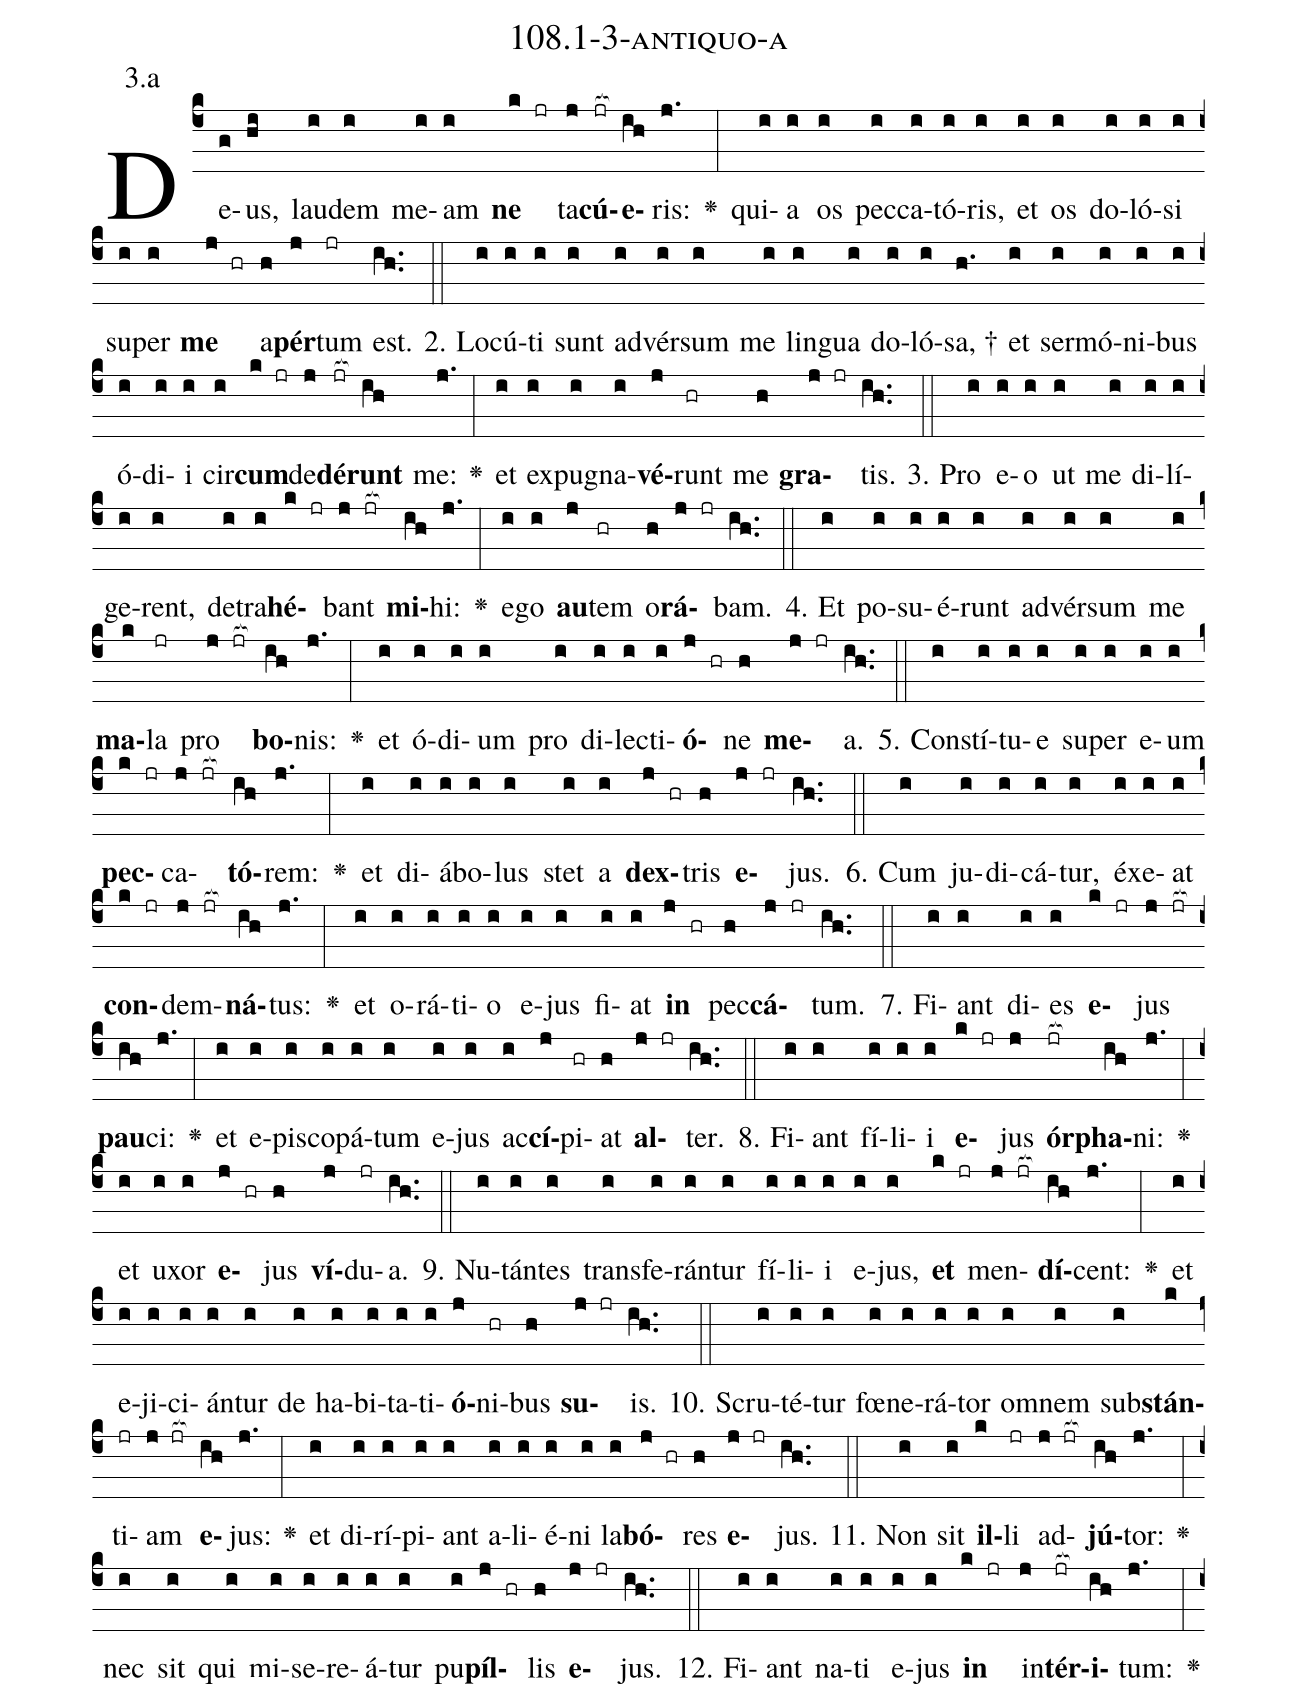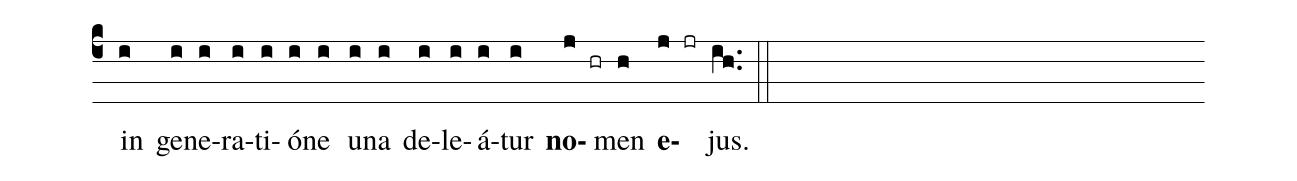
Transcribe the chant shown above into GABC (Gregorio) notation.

name: 108.1-3-antiquo-a;
annotation: 3.a;
%%
(c4)De(g)us,(hi) lau(i)dem(i) me(i)am(i) <b>ne</b>(k jr) ta(j)<b>cú</b>(jr[ocb:1{])<b>e</b>(ih[ocb:0}])ris:(j.) <v>\greheightstar</v>(:) qui(i)a(i) os(i) pec(i)ca(i)tó(i)ris,(i) et(i) os(i) do(i)ló(i)si(i) su(i)per(i) <b>me</b>(j hr) a(h)<b>pér</b>(j)tum(jr) est.(ih..) (::)
2. Lo(i)cú(i)ti(i) sunt(i) ad(i)vér(i)sum(i) me(i) lin(i)gua(i) do(i)ló(i)sa, †(h.) et(i) ser(i)mó(i)ni(i)bus(i) ó(i)di(i)i(i) cir(i)<b>cum</b>(k jr)de(j)<b>dé</b>(jr[ocb:1{])<b>runt</b>(ih[ocb:0}]) me:(j.) <v>\greheightstar</v>(:) et(i) ex(i)pu(i)gna(i)<b>vé</b>(j)runt(hr) me(h) <b>gra</b>(j jr)tis.(ih..) (::)
3. Pro(i) e(i)o(i) ut(i) me(i) di(i)lí(i)ge(i)rent,(i) de(i)tra(i)<b>hé</b>(k jr)bant(j jr[ocb:1{]) <b>mi</b>(ih[ocb:0}])hi:(j.) <v>\greheightstar</v>(:) e(i)go(i) <b>au</b>(j)tem(hr) o(h)<b>rá</b>(j jr)bam.(ih..) (::)
4. Et(i) po(i)su(i)é(i)runt(i) ad(i)vér(i)sum(i) me(i) <b>ma</b>(k)la(jr) pro(j jr[ocb:1{]) <b>bo</b>(ih[ocb:0}])nis:(j.) <v>\greheightstar</v>(:) et(i) ó(i)di(i)um(i) pro(i) di(i)lec(i)ti(i)<b>ó</b>(j hr)ne(h) <b>me</b>(j jr)a.(ih..) (::)
5. Con(i)stí(i)tu(i)e(i) su(i)per(i) e(i)um(i) <b>pec</b>(k jr)ca(j jr[ocb:1{])<b>tó</b>(ih[ocb:0}])rem:(j.) <v>\greheightstar</v>(:) et(i) di(i)á(i)bo(i)lus(i) stet(i) a(i) <b>dex</b>(j hr)tris(h) <b>e</b>(j jr)jus.(ih..) (::)
6. Cum(i) ju(i)di(i)cá(i)tur,(i) éx(i)e(i)at(i) <b>con</b>(k jr)dem(j jr[ocb:1{])<b>ná</b>(ih[ocb:0}])tus:(j.) <v>\greheightstar</v>(:) et(i) o(i)rá(i)ti(i)o(i) e(i)jus(i) fi(i)at(i) <b>in</b>(j hr) pec(h)<b>cá</b>(j jr)tum.(ih..) (::)
7. Fi(i)ant(i) di(i)es(i) <b>e</b>(k jr)jus(j jr[ocb:1{]) <b>pau</b>(ih[ocb:0}])ci:(j.) <v>\greheightstar</v>(:) et(i) e(i)pis(i)co(i)pá(i)tum(i) e(i)jus(i) ac(i)<b>cí</b>(j)pi(hr)at(h) <b>al</b>(j jr)ter.(ih..) (::)
8. Fi(i)ant(i) fí(i)li(i)i(i) <b>e</b>(k jr)jus(j) <b>ór</b>(jr[ocb:1{])<b>pha</b>(ih[ocb:0}])ni:(j.) <v>\greheightstar</v>(:) et(i) u(i)xor(i) <b>e</b>(j hr)jus(h) <b>ví</b>(j)du(jr)a.(ih..) (::)
9. Nu(i)tán(i)tes(i) trans(i)fe(i)rán(i)tur(i) fí(i)li(i)i(i) e(i)jus,(i) <b>et</b>(k jr) men(j jr[ocb:1{])<b>dí</b>(ih[ocb:0}])cent:(j.) <v>\greheightstar</v>(:) et(i) e(i)ji(i)ci(i)án(i)tur(i) de(i) ha(i)bi(i)ta(i)ti(i)<b>ó</b>(j)ni(hr)bus(h) <b>su</b>(j jr)is.(ih..) (::)
10. Scru(i)té(i)tur(i) fœ(i)ne(i)rá(i)tor(i) om(i)nem(i) sub(i)<b>stán</b>(k)ti(jr)am(j jr[ocb:1{]) <b>e</b>(ih[ocb:0}])jus:(j.) <v>\greheightstar</v>(:) et(i) di(i)rí(i)pi(i)ant(i) a(i)li(i)é(i)ni(i) la(i)<b>bó</b>(j hr)res(h) <b>e</b>(j jr)jus.(ih..) (::)
11. Non(i) sit(i) <b>il</b>(k)li(jr) ad(j jr[ocb:1{])<b>jú</b>(ih[ocb:0}])tor:(j.) <v>\greheightstar</v>(:) nec(i) sit(i) qui(i) mi(i)se(i)re(i)á(i)tur(i) pu(i)<b>píl</b>(j hr)lis(h) <b>e</b>(j jr)jus.(ih..) (::)
12. Fi(i)ant(i) na(i)ti(i) e(i)jus(i) <b>in</b>(k jr) in(j)<b>tér</b>(jr[ocb:1{])<b>i</b>(ih[ocb:0}])tum:(j.) <v>\greheightstar</v>(:) in(i) ge(i)ne(i)ra(i)ti(i)ó(i)ne(i) u(i)na(i) de(i)le(i)á(i)tur(i) <b>no</b>(j hr)men(h) <b>e</b>(j jr)jus.(ih..) (::)
